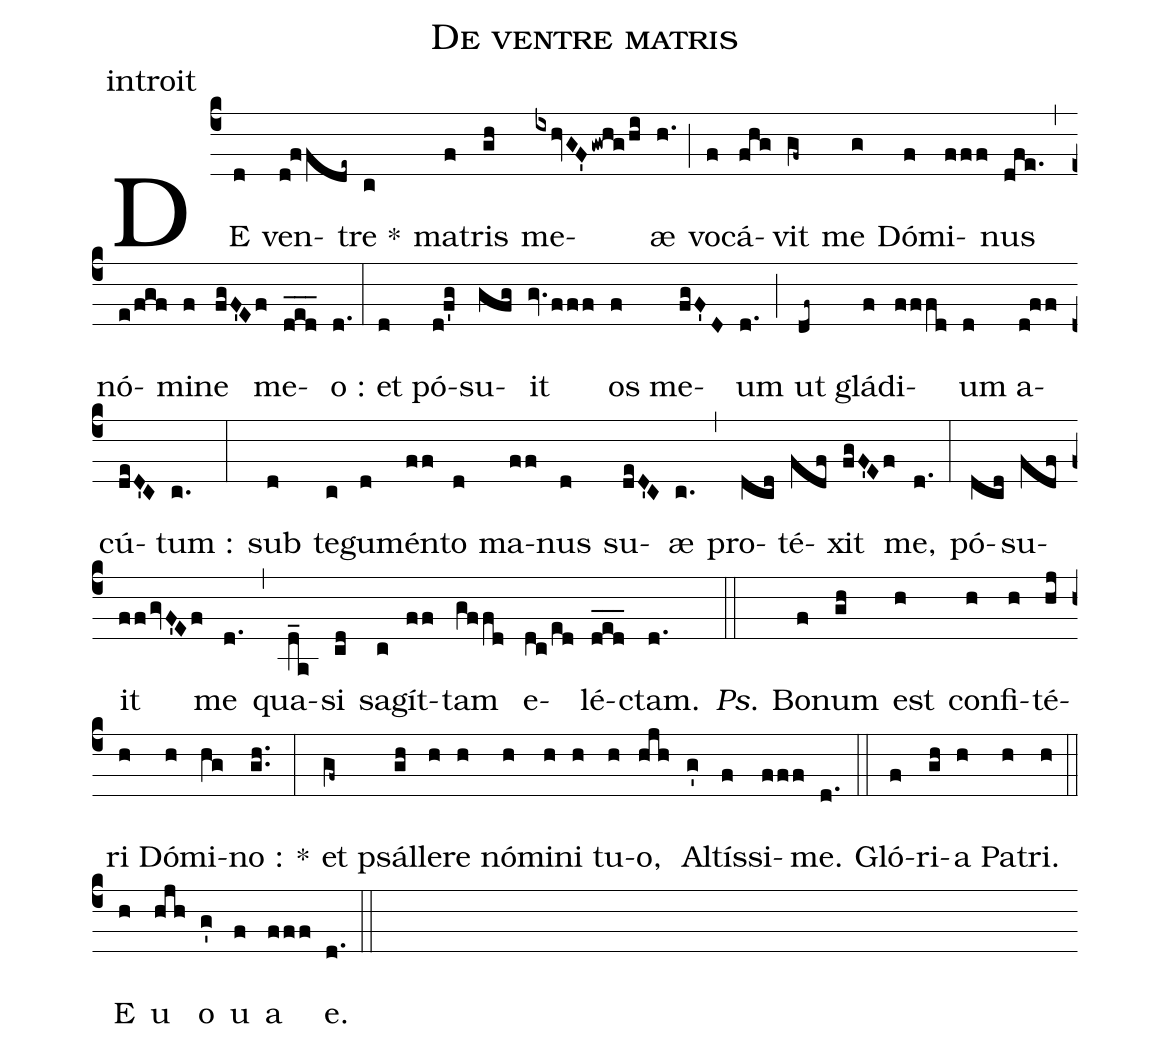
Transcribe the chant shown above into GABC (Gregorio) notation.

name:De ventre matris;
office-part:introit;
%%
(c4) DE(d) ven(d!ffde~)tre *(c) ma(f)tris(gh) me(ixhvGF'gwhg/hi)æ(h.) (;)
vo(f)cá(fhg)vit(gf~) me(g) Dó(f)mi(fff)nus(dfe.) (,)
nó(e/fgf)mi(f)ne(fgF'Ef) me(ded___)o :(d.) (:)
et(d) pó(d!f'g)su(gfg)it(gv.fff) os(f) me(fgF'D)um(d.) (;)
ut(df~) glá(f)di(fffd)um(d) a(d!ff)cú(deD'C)tum :(c.) (:)
sub(d) te(c)gu(d)mén(ff)to(d) ma(ff)nus(d) su(deD'C)æ(c.) (,)
pro(dcd)té(fdf)xit(fgF'Ef) me,(d.) (:)
pó(dcd)su(fdf)it(ffgvF'Ef) me(d.) (,)
qua(d_a)si(cd) sa(c)gít(ff)tam(gffd) e(dc/ed)lé(ded___)ctam.(d.) (::)

<i>Ps</i>. Bo(f)num(gh) est(h) con(h)fi(h)té(hj)ri(h) Dó(h)mi(hg)no :(gh..) *(:)
et(gf~) psál(gh)le(h)re(h) nó(h)mi(h)ni(h) tu(h)o,(hjh) Al(g')tís(f)si(fff)me.(d.) (::)
Gló(f)ri(gh)a(h) Pa(h)tri.(h) (::)
<eu>E(h) u(hjh) o(g') u(f) a(fff) e.</eu>(d.) (::)
